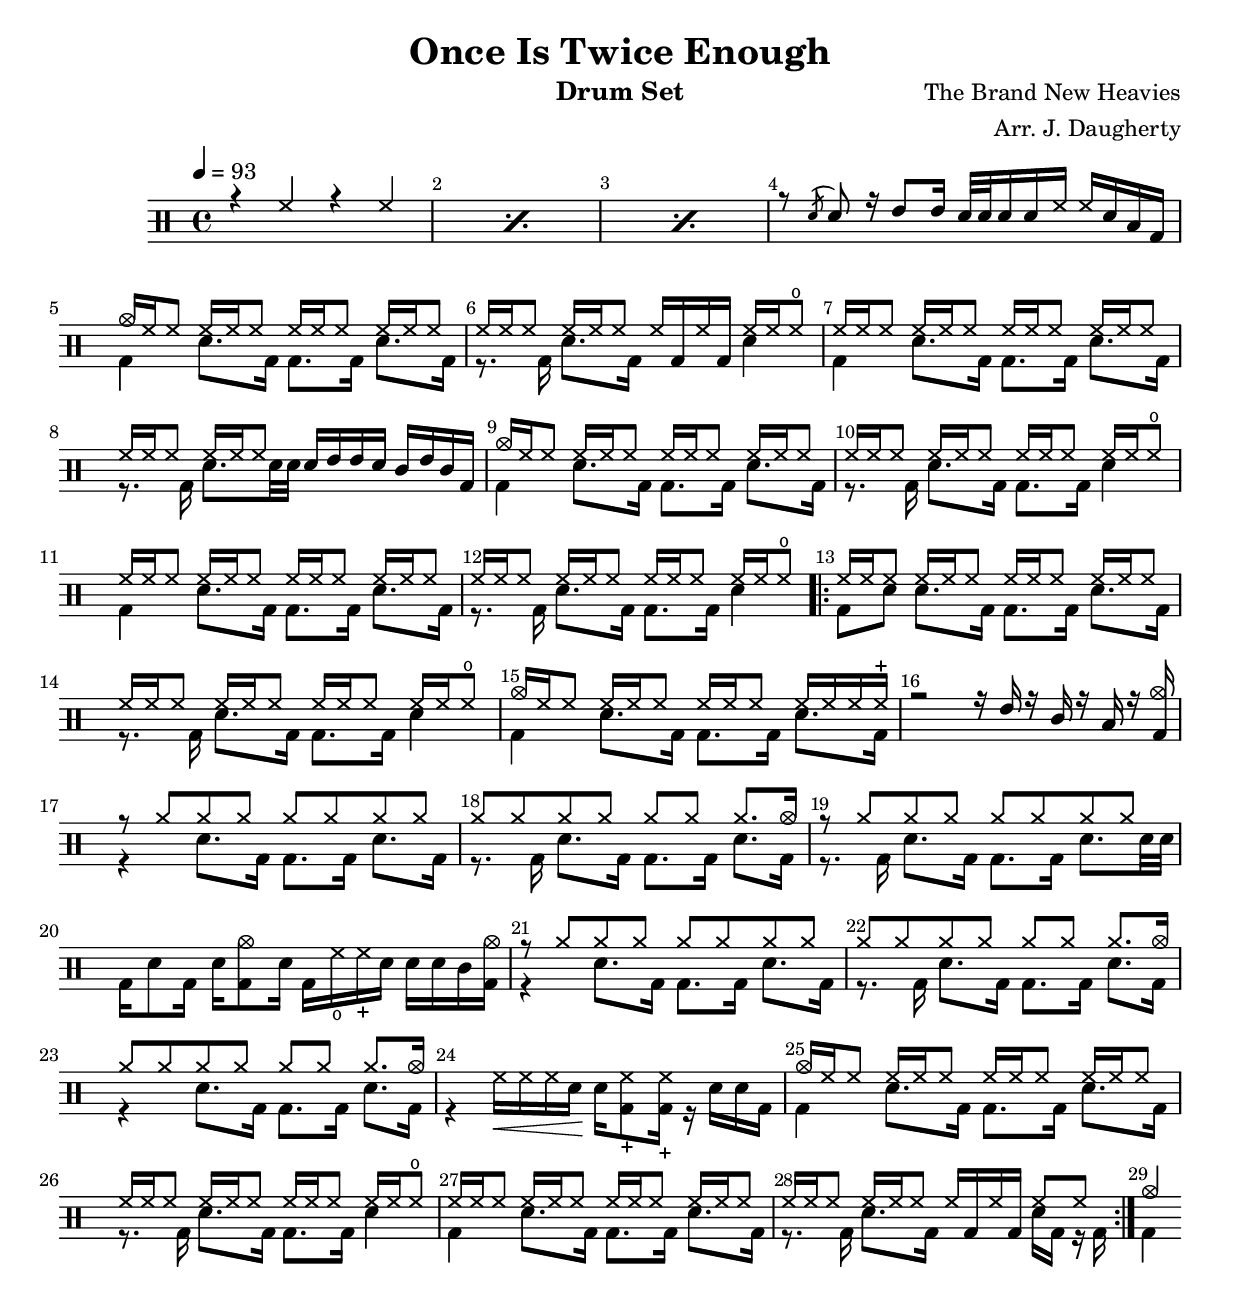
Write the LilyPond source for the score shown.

\header{
  title = "Once Is Twice Enough"
  arranger = "Arr. J. Daugherty"
  instrument = "Drum Set"
  composer = "The Brand New Heavies"
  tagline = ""
}

up = \drummode {
    \repeat percent 3 { r4 hh4 r4 hh4 }

    r8 \acciaccatura sn sn8
    r16 tommh8 tommh16
    sn32 sn32 sn16 sn16 hh16
    hh16 sn16 toml16 bd16

    cymc16 hh16 hh8
    hh16 hh16 hh8
    hh16 hh16 hh8
    hh16 hh16 hh8

    hh16 hh16 hh8
    hh16 hh16 hh8
    hh16 bd16 hh16 bd16
    hh16 hh16 hho8

    hh16 hh16 hh8
    hh16 hh16 hh8
    hh16 hh16 hh8
    hh16 hh16 hh8

    hh16 hh16 hh8
    hh16 hh16 hh8
    sn16 tommh16 tommh16 sn16
    tomml16 tommh16 tomml16 bd16

    cymc16 hh16 hh8
    hh16 hh16 hh8
    hh16 hh16 hh8
    hh16 hh16 hh8

    hh16 hh16 hh8
    hh16 hh16 hh8
    hh16 hh16 hh8
    hh16 hh16 hho8

    hh16 hh16 hh8
    hh16 hh16 hh8
    hh16 hh16 hh8
    hh16 hh16 hh8

    hh16 hh16 hh8
    hh16 hh16 hh8
    hh16 hh16 hh8
    hh16 hh16 hho8

    \repeat volta 3 {

    hh16 hh16 hh8
    hh16 hh16 hh8
    hh16 hh16 hh8
    hh16 hh16 hh8

    hh16 hh16 hh8
    hh16 hh16 hh8
    hh16 hh16 hh8
    hh16 hh16 hho8

    cymc16 hh16 hh8
    hh16 hh16 hh8
    hh16 hh16 hh8
    hh16 hh16 hh16 hhc16

    r2
    r16 tommh16 r16 tomml16
    r16 toml16 r16 <bd cymc>16

    r8 \repeat unfold 7 cymr8

    \repeat unfold 6 cymr8 cymr8. cymc16

    r8 \repeat unfold 7 cymr8

    s1

    r8 \repeat unfold 7 cymr8

    \repeat unfold 6 cymr8 cymr8. cymc16

    \repeat unfold 6 cymr8 cymr8. cymc16

    s1

    cymc16 hh16 hh8
    hh16 hh16 hh8
    hh16 hh16 hh8
    hh16 hh16 hh8

    hh16 hh16 hh8
    hh16 hh16 hh8
    hh16 hh16 hh8
    hh16 hh16 hho8

    hh16 hh16 hh8
    hh16 hh16 hh8
    hh16 hh16 hh8
    hh16 hh16 hh8

    hh16 hh16 hh8
    hh16 hh16 hh8
    hh16 bd16 hh16 bd16
    hh8 hh8
    }

    cymc4
}

down = \drummode {
    s1 s1 s1

    s1

    bd4
    sn8. bd16
    bd8. bd16
    sn8. bd16

    r8. bd16
    sn8. bd16
    s4
    sn4

    bd4
    sn8. bd16
    bd8. bd16
    sn8. bd16

    r8. bd16
    sn8. sn32 sn32
    s2

    bd4
    sn8. bd16
    bd8. bd16
    sn8. bd16

    r8. bd16
    sn8. bd16
    bd8. bd16
    sn4

    bd4
    sn8. bd16
    bd8. bd16
    sn8. bd16

    r8. bd16
    sn8. bd16
    bd8. bd16
    sn4

    \repeat volta 3 {

    bd8 sn8
    sn8. bd16
    bd8. bd16
    sn8. bd16

    r8. bd16
    sn8. bd16
    bd8. bd16
    sn4

    bd4
    sn8. bd16
    bd8. bd16
    sn8. bd16

    s1

    r4
    sn8. bd16
    bd8. bd16
    sn8. bd16

    r8. bd16
    sn8. bd16
    bd8. bd16
    sn8. bd16

    r8. bd16
    sn8. bd16
    bd8. bd16
    sn8. sn32 sn32

    bd16 sn8 bd16
    sn16 <bd cymc>8 sn16
    bd16 hho16 hhc16 sn16
    sn16 sn16 tomml16 <bd cymc>16

    r4
    sn8. bd16
    bd8. bd16
    sn8. bd16

    r8. bd16
    sn8. bd16
    bd8. bd16
    sn8. bd16

    r4
    sn8. bd16
    bd8. bd16
    sn8. bd16

    r4 hh16\< hh16 hh16 sn16\! sn16 <hhc bd>8 <hhc bd>16
    r16 sn16 sn16 bd16

    bd4
    sn8. bd16
    bd8. bd16
    sn8. bd16

    r8. bd16
    sn8. bd16
    bd8. bd16
    sn4

    bd4
    sn8. bd16
    bd8. bd16
    sn8. bd16

    r8. bd16
    sn8. bd16
    s4
    sn16 bd16 r16 bd16
    }

    bd4
}

\new DrumStaff <<
  % Show bar numbers for all bars
  \override Score.BarNumber.break-visibility = ##(#f #t #t)

  \tempo 4 = 93
  \new DrumVoice { \voiceOne \up }
  \new DrumVoice { \voiceTwo \down }
>>

\version "2.18.2"  % necessary for upgrading to future LilyPond versions.
